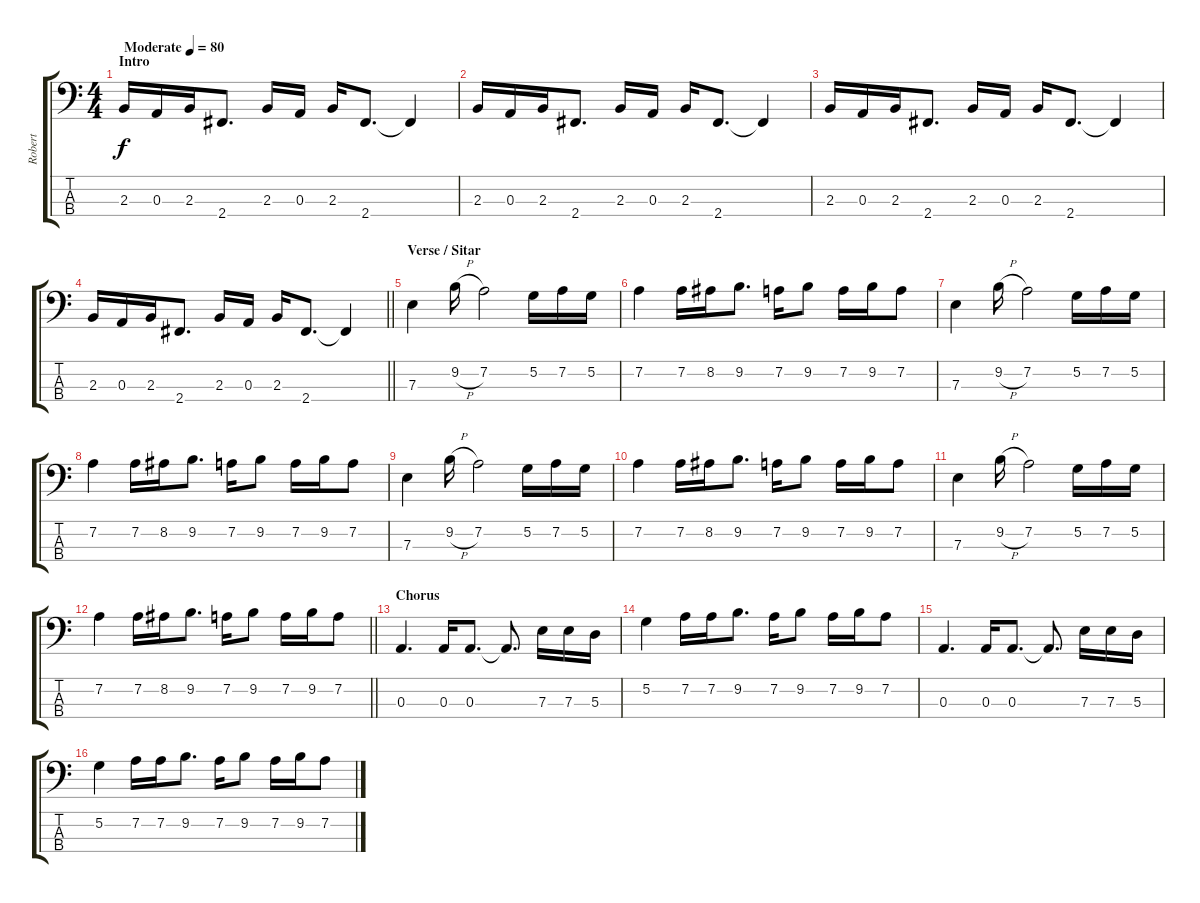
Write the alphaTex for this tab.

\track ("Robert" "Robert") {instrument electricbassfinger}
\staff {score tabs}
\tuning (G2 D2 A1 E1) {hide}
\ts (4 4)
\section ("" "Intro")
\tempo (80 "Moderate")
\clef f4
\ks c
2.3.16{dy f instrument electricbassfinger} 0.3.16 2.3.16 2.4.8{d} 2.3.16 0.3.16 2.3.16 2.4.8{d} 2.4{t}.4 |
2.3.16 0.3.16 2.3.16 2.4.8{d} 2.3.16 0.3.16 2.3.16 2.4.8{d} 2.4{t}.4 |
2.3.16 0.3.16 2.3.16 2.4.8{d} 2.3.16 0.3.16 2.3.16 2.4.8{d} 2.4{t}.4 |
\barLineRight lightlight
2.3.16 0.3.16 2.3.16 2.4.8{d} 2.3.16 0.3.16 2.3.16 2.4.8{d} 2.4{t}.4 |
\section ("" "Verse / Sitar")
7.3.4{instrument electricbassfinger} 9.2{h}.16 7.2.2 5.2.16 7.2.16 5.2.16 |
7.2.4 7.2.16 8.2.16 9.2.8{d} 7.2.16 9.2.8 7.2.16 9.2.16 7.2.8 |
7.3.4 9.2{h}.16 7.2.2 5.2.16 7.2.16 5.2.16 |
7.2.4 7.2.16 8.2.16 9.2.8{d} 7.2.16 9.2.8 7.2.16 9.2.16 7.2.8 |
7.3.4 9.2{h}.16 7.2.2 5.2.16 7.2.16 5.2.16 |
7.2.4 7.2.16 8.2.16 9.2.8{d} 7.2.16 9.2.8 7.2.16 9.2.16 7.2.8 |
7.3.4 9.2{h}.16 7.2.2 5.2.16 7.2.16 5.2.16 |
\barLineRight lightlight
7.2.4 7.2.16 8.2.16 9.2.8{d} 7.2.16 9.2.8 7.2.16 9.2.16 7.2.8 |
\section ("" "Chorus")
0.3.4{d} 0.3.16 0.3.8{d} 0.3{t}.8{d} 7.3.16 7.3.16 5.3.16 |
5.2.4 7.2.16 7.2.16 9.2.8{d} 7.2.16 9.2.8 7.2.16 9.2.16 7.2.8 |
0.3.4{d} 0.3.16 0.3.8{d} 0.3{t}.8{d} 7.3.16 7.3.16 5.3.16 |
5.2.4 7.2.16 7.2.16 9.2.8{d} 7.2.16 9.2.8 7.2.16 9.2.16 7.2.8
